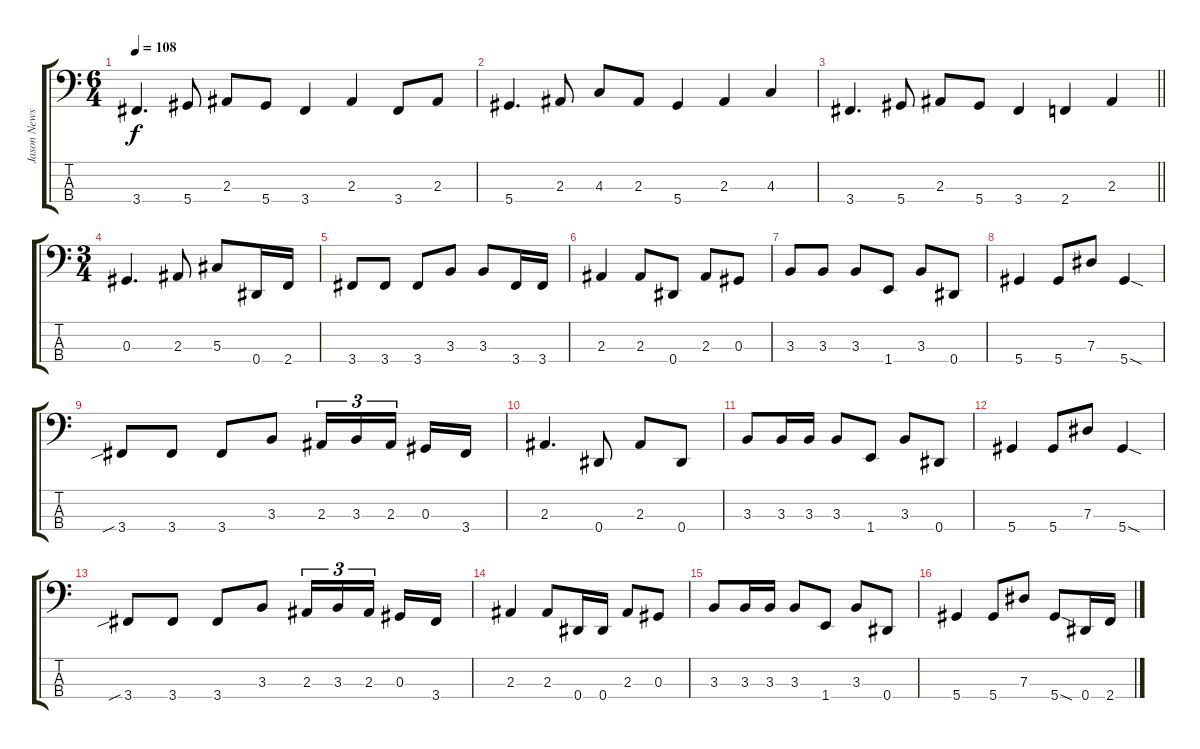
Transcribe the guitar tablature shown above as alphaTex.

\track ("Jason Newstead" "Jason News") {instrument electricbasspick}
\staff {score tabs}
\tuning (Gb2 Db2 Ab1 Eb1) {hide}
\ts (6 4)
\tempo 108
\clef f4
\ks c
3.4.4{d dy f} 5.4.8 2.3.8 5.4.8 3.4.4 2.3.4 3.4.8 2.3.8 |
5.4.4{d} 2.3.8 4.3.8 2.3.8 5.4.4 2.3.4 4.3.4 |
\barLineRight lightlight
3.4.4{d} 5.4.8 2.3.8 5.4.8 3.4.4 2.4.4 2.3.4 |
\ts (3 4)
0.3.4{d} 2.3.8 5.3.8 0.4.16 2.4.16 |
3.4.8 3.4.8 3.4.8 3.3.8 3.3.8 3.4.16 3.4.16 |
2.3.4 2.3.8 0.4.8 2.3.8 0.3.8 |
3.3.8 3.3.8 3.3.8 1.4.8 3.3.8 0.4.8 |
5.4.4 5.4.8 7.3.8 5.4{sod}.4 |
3.4{sib}.8 3.4.8 3.4.8 3.3.8 2.3.16{tu (3 2)} 3.3.16{tu (3 2)} 2.3.16{tu (3 2) beam splitsecondary} 0.3.16 3.4.16 |
2.3.4{d} 0.4.8 2.3.8 0.4.8 |
3.3.8 3.3.16 3.3.16 3.3.8 1.4.8 3.3.8 0.4.8 |
5.4.4 5.4.8 7.3.8 5.4{sod}.4 |
3.4{sib}.8 3.4.8 3.4.8 3.3.8 2.3.16{tu (3 2)} 3.3.16{tu (3 2)} 2.3.16{tu (3 2) beam splitsecondary} 0.3.16 3.4.16 |
2.3.4 2.3.8 0.4.16 0.4.16 2.3.8 0.3.8 |
3.3.8 3.3.16 3.3.16 3.3.8 1.4.8 3.3.8 0.4.8 |
5.4.4 5.4.8 7.3.8 5.4{sod}.8 0.4.16 2.4.16
